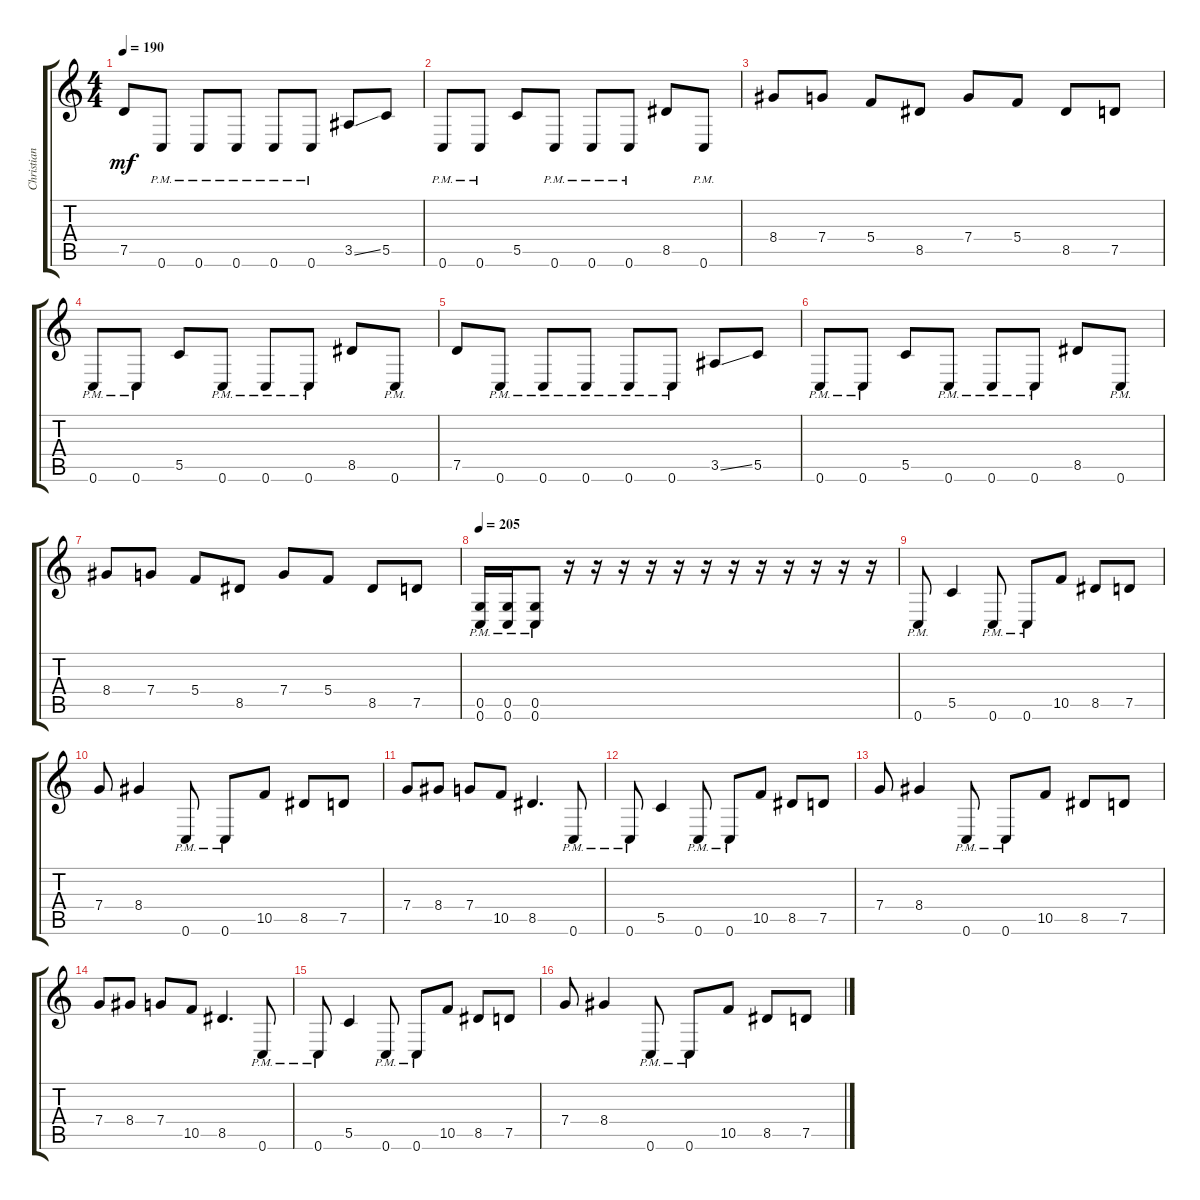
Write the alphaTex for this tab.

\track ("Christian Royer" "Christian ") {instrument distortionguitar}
\staff {score tabs}
\tuning (D4 A3 F3 C3 G2 C2) {hide}
\ts (4 4)
\tempo 190
\clef g2
\ks c
7.5.8{dy mf} 0.6{pm}.8 0.6{pm}.8 0.6{pm}.8 0.6{pm}.8 0.6{pm}.8 3.5{ss}.8 5.5.8 |
0.6{pm}.8 0.6{pm}.8 5.5.8 0.6{pm}.8 0.6{pm}.8 0.6{pm}.8 8.5.8 0.6{pm}.8 |
8.4.8 7.4.8 5.4.8 8.5.8 7.4.8 5.4.8 8.5.8 7.5.8 |
0.6{pm}.8 0.6{pm}.8 5.5.8 0.6{pm}.8 0.6{pm}.8 0.6{pm}.8 8.5.8 0.6{pm}.8 |
7.5.8 0.6{pm}.8 0.6{pm}.8 0.6{pm}.8 0.6{pm}.8 0.6{pm}.8 3.5{ss}.8 5.5.8 |
0.6{pm}.8 0.6{pm}.8 5.5.8 0.6{pm}.8 0.6{pm}.8 0.6{pm}.8 8.5.8 0.6{pm}.8 |
8.4.8 7.4.8 5.4.8 8.5.8 7.4.8 5.4.8 8.5.8 7.5.8 |
\tempo 205
(0.5{pm} 0.6{pm}).16 (0.5{pm} 0.6{pm}).16 (0.5{pm} 0.6{pm}).8 r.16 r.16 r.16 r.16 r.16 r.16 r.16 r.16 r.16 r.16 r.16 r.16 |
0.6{pm}.8 5.5.4 0.6{pm}.8 0.6{pm}.8 10.5.8 8.5.8 7.5.8 |
7.4.8 8.4.4 0.6{pm}.8 0.6{pm}.8 10.5.8 8.5.8 7.5.8 |
7.4.8 8.4.8 7.4.8 10.5.8 8.5.4{d} 0.6{pm}.8 |
0.6{pm}.8 5.5.4 0.6{pm}.8 0.6{pm}.8 10.5.8 8.5.8 7.5.8 |
7.4.8 8.4.4 0.6{pm}.8 0.6{pm}.8 10.5.8 8.5.8 7.5.8 |
7.4.8 8.4.8 7.4.8 10.5.8 8.5.4{d} 0.6{pm}.8 |
0.6{pm}.8 5.5.4 0.6{pm}.8 0.6{pm}.8 10.5.8 8.5.8 7.5.8 |
7.4.8 8.4.4 0.6{pm}.8 0.6{pm}.8 10.5.8 8.5.8 7.5.8
